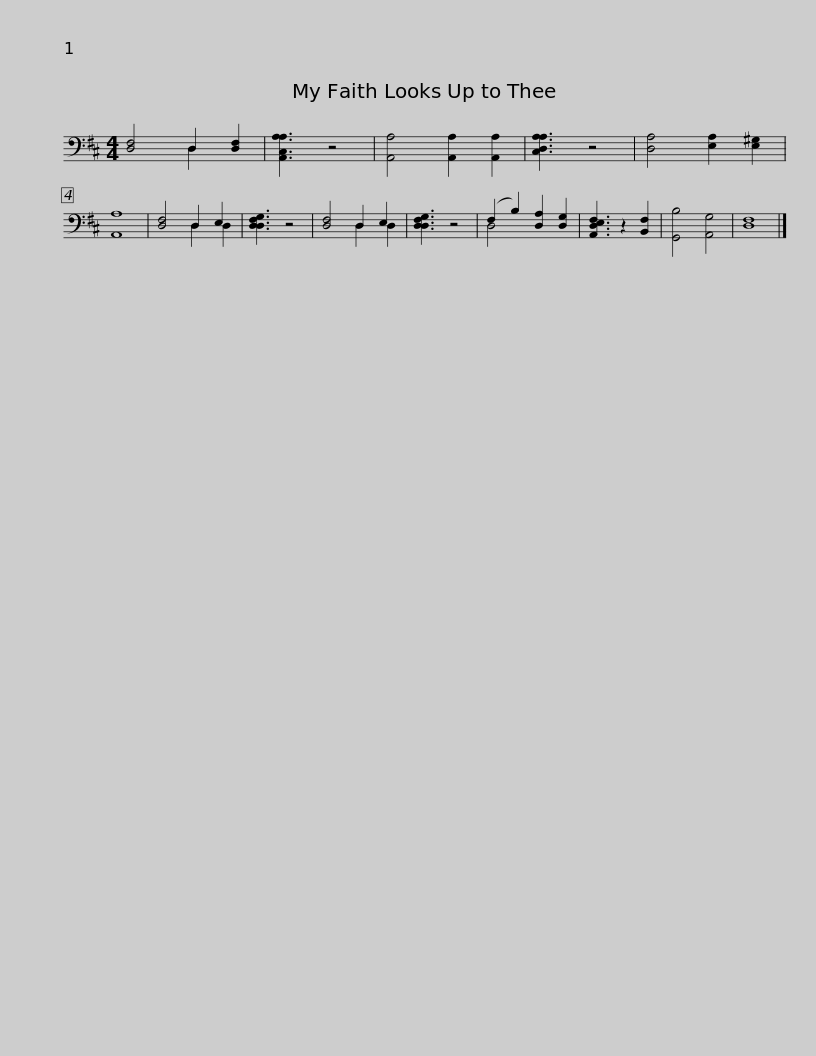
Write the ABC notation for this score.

X:1
%%score ( 1 2 )
L:1/8
M:4/4
I:linebreak $
K:D
V:1 bass
V:2 bass
V:1
 [D,F,]4 D,2 [D,F,]2 | [C,A,A,,A,]3 z4 | [A,,A,]4 [A,,A,]2 [A,,A,]2 | [C,A,D,A,]3 z4 | [D,A,]4 [E,A,]2 [E,^G,]2 | %5
 [A,,A,]8 | [D,F,]4 D,2 E,2 | [D,F,D,G,]3 z4 | [D,F,]4 D,2 E,2 | [D,F,D,G,]3 z4 | %10
 (F,2 B,2) [D,A,]2 [D,G,]2 | [D,F,A,,E,]3 z2 [B,,F,]2 |$ [G,,B,]4 [A,,G,]4 | [D,F,]8 |] %14
V:2
 x4 D,2 x2 | x7 | x8 | x7 | x8 | %5
 x8 | x4 D,2 D,2 | x7 | x4 D,2 D,2 | x7 | %10
 D,4 x4 | x7 |$ x8 | x8 |] %14
